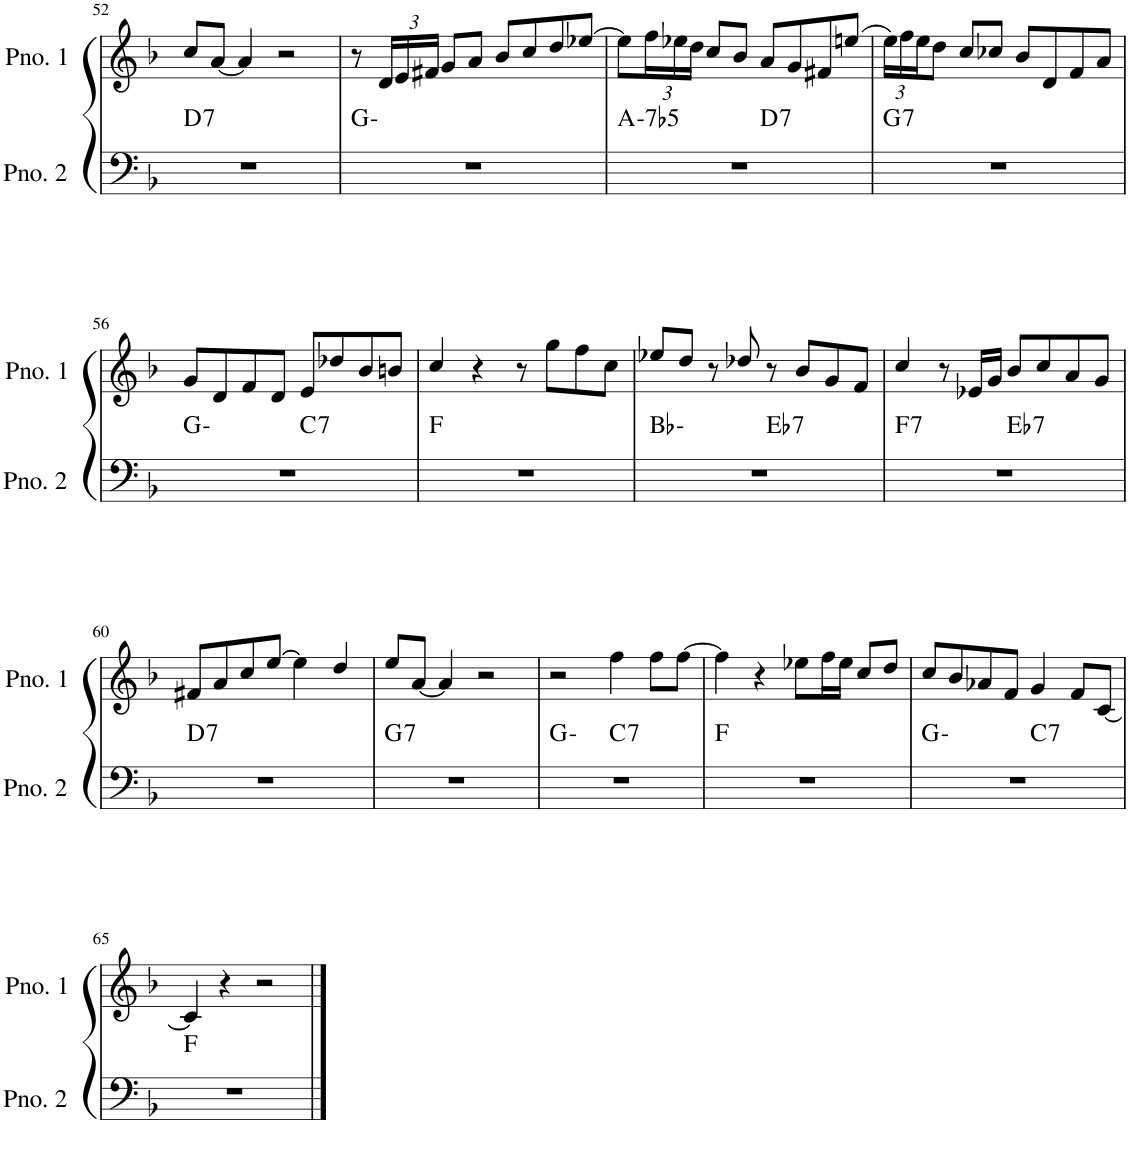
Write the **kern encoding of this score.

**kern	**harte	**kern
*part2	*part2	*part1
*staff2	*	*staff1
*I"ピアノ 2	*	*I"ピアノ 1
!!LO:PB:g=z
*clefF4	*	*clefG2
*k[b-]	*	*k[b-]
*M4/4	*	*M4/4
=52	=52	=52
!	!LO:H:kt=7	!
1r	D:7	8cc/L
.	.	[8a/J
.	.	4a/]
.	.	2r
=53	=53	=53
1r	G:min	8r
*	*	*Xbrackettup
.	.	24d/LL
.	.	24e/
.	.	24f#X/JJ
.	.	8g/L
.	.	8a/J
.	.	8b-/L
.	.	8cc/
.	.	8dd/
.	.	[8ee-X/J
=54	=54	=54
!	!LO:H:kt=-7b5	!
*^	*	*
1r	2ryy	A:hdim7	8ee-\L]
.	.	.	24ff\L
.	.	.	24ee-X\
.	.	.	24dd\JJ
.	.	.	8cc/L
.	.	.	8b-/J
!	!	!LO:H:kt=7	!
.	2ryy	D:7	8a/L
.	.	.	8g/
.	.	.	8f#X/
.	.	.	(8een/J
=55	=55	=55	=55
!	!	!LO:H:kt=7	!
*v	*v	*	*
1r	G:7	24ee\LL)
.	.	24ff\
.	.	24ee\J
.	.	8dd\J
.	.	8cc/L
.	.	8cc-X/J
.	.	8b-/L
.	.	8d/
.	.	8f/
.	.	8a/J
!!LO:LB:g=z
=56	=56	=56
*^	*	*
1r	2ryy	G:min	8g/L
.	.	.	8d/
.	.	.	8f/
.	.	.	8d/J
!	!	!LO:H:kt=7	!
.	2ryy	C:7	8e/L
.	.	.	8dd-X/
.	.	.	8b-/
.	.	.	8bn/J
*v	*v	*	*
=57	=57	=57
1r	F:maj	4cc/
.	.	4r
.	.	8r
.	.	8gg\L
.	.	8ff\
.	.	8cc\J
=58	=58	=58
*^	*	*
1r	2ryy	Bb:min	8ee-X/L
.	.	.	8dd/J
.	.	.	8r
.	.	.	8dd-X/
!	!	!LO:H:kt=7	!
.	2ryy	Eb:7	8r
.	.	.	8b-/L
.	.	.	8g/
.	.	.	8f/J
=59	=59	=59	=59
!	!	!LO:H:kt=7	!
1r	2ryy	F:7	4cc/
.	.	.	8r
.	.	.	16e-X/LL
.	.	.	16g/JJ
!	!	!LO:H:kt=7	!
.	2ryy	Eb:7	8b-/L
.	.	.	8cc/
.	.	.	8a/
.	.	.	8g/J
!!LO:LB:g=z
=60	=60	=60	=60
!	!	!LO:H:kt=7	!
*v	*v	*	*
1r	D:7	8f#X/L
.	.	8a/
.	.	8cc/
.	.	[8ee/J
.	.	4ee\]
.	.	4dd/
=61	=61	=61
!	!LO:H:kt=7	!
1r	G:7	8ee/L
.	.	[8a/J
.	.	4a/]
.	.	2r
=62	=62	=62
*^	*	*
1r	2ryy	G:min	2r
!	!	!LO:H:kt=7	!
.	2ryy	C:7	4ff\
.	.	.	8ff\L
.	.	.	[8ff\J
*v	*v	*	*
=63	=63	=63
1r	F:maj	4ff\]
.	.	4r
.	.	8ee-X\L
.	.	16ff\L
.	.	16ee-\JJ
.	.	8cc/L
.	.	8dd/J
=64	=64	=64
*^	*	*
1r	2ryy	G:min	8cc/L
.	.	.	8b-/
.	.	.	8a-X/
.	.	.	8f/J
!	!	!LO:H:kt=7	!
.	2ryy	C:7	4g/
.	.	.	8f/L
.	.	.	[8c/J
*v	*v	*	*
!!LO:LB:g=z
=65	=65	=65
1r	F:maj	4c/]
.	.	4r
.	.	2r
==	==	==
*-	*-	*-
